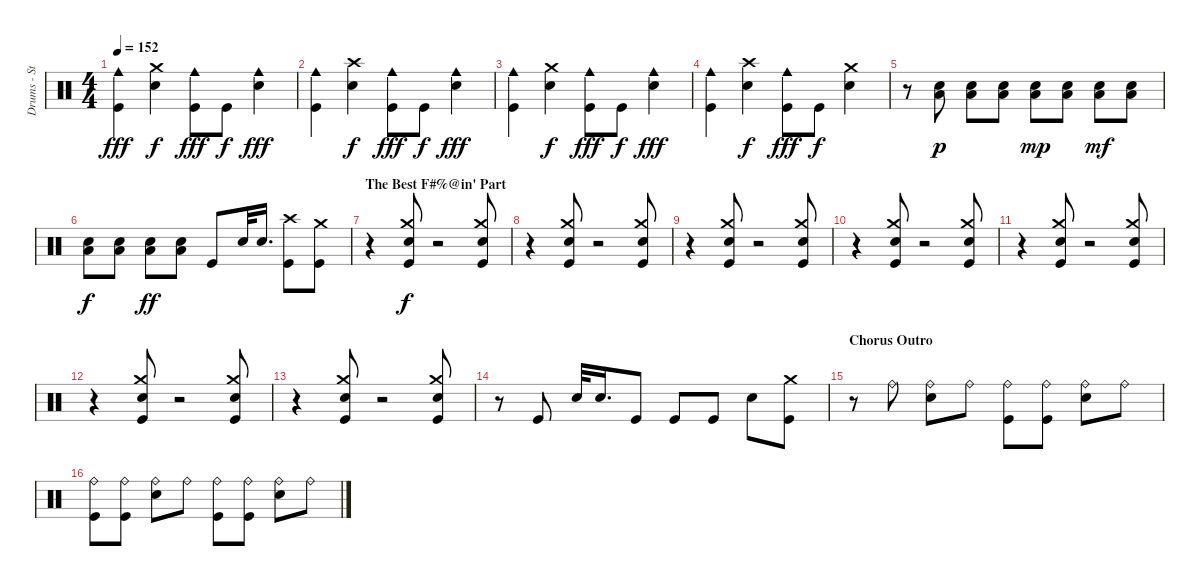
\track ("Drums - Steven Adler" "Drums - St") {instrument percussion}
\staff {score}
\articulation defaults
\ts (4 4)
\tempo 152
\clef neutral
\ks c
("Cowbell medium (hit)" "Kick (hit)").4{dy fff} ("Crash medium (hit)" "Snare (hit) 2").4{dy f} ("Cowbell medium (hit)" "Kick (hit)").8{dy fff} "Kick (hit)".8{dy f} ("Cowbell medium (hit)" "Snare (hit) 2").4{dy fff} |
("Cowbell medium (hit)" "Kick (hit)").4 ("Crash high (hit)" "Snare (hit) 2").4{dy f} ("Cowbell medium (hit)" "Kick (hit)").8{dy fff} "Kick (hit)".8{dy f} ("Cowbell medium (hit)" "Snare (hit) 2").4{dy fff} |
("Cowbell medium (hit)" "Kick (hit)").4 ("Crash medium (hit)" "Snare (hit) 2").4{dy f} ("Cowbell medium (hit)" "Kick (hit)").8{dy fff} "Kick (hit)".8{dy f} ("Cowbell medium (hit)" "Snare (hit) 2").4{dy fff} |
("Cowbell medium (hit)" "Kick (hit)").4 ("Crash high (hit)" "Snare (hit) 2").4{dy f} ("Cowbell medium (hit)" "Kick (hit)").8{dy fff} "Kick (hit)".8{dy f} ("Crash medium (hit)" "Snare (hit) 2").4 |
r.8 ("Low Floor Tom (hit)" "Snare (hit) 2").8{dy p} ("Low Floor Tom (hit)" "Snare (hit) 2").8 ("Low Floor Tom (hit)" "Snare (hit) 2").8 ("Low Floor Tom (hit)" "Snare (hit) 2").8{dy mp} ("Low Floor Tom (hit)" "Snare (hit) 2").8 ("Low Floor Tom (hit)" "Snare (hit) 2").8{dy mf} ("Low Floor Tom (hit)" "Snare (hit) 2").8 |
("Low Floor Tom (hit)" "Snare (hit) 2").8{dy f} ("Low Floor Tom (hit)" "Snare (hit) 2").8 ("Low Floor Tom (hit)" "Snare (hit) 2").8{dy ff} ("Low Floor Tom (hit)" "Snare (hit) 2").8 "Kick (hit)".8 "Snare (hit) 2".32 "Snare (hit) 2".16{d} ("Crash high (hit)" "Kick (hit)").8 ("Crash medium (hit)" "Kick (hit)").8 |
\section ("" "The Best F#%@in' Part")
r.4 ("Crash medium (hit)" "Snare (hit) 2" "Kick (hit)").8{dy f} r.2 ("Crash medium (hit)" "Snare (hit) 2" "Kick (hit)").8 |
r.4 ("Crash medium (hit)" "Snare (hit) 2" "Kick (hit)").8 r.2 ("Crash medium (hit)" "Snare (hit) 2" "Kick (hit)").8 |
r.4 ("Crash medium (hit)" "Snare (hit) 2" "Kick (hit)").8 r.2 ("Crash medium (hit)" "Snare (hit) 2" "Kick (hit)").8 |
r.4 ("Crash medium (hit)" "Snare (hit) 2" "Kick (hit)").8 r.2 ("Crash medium (hit)" "Snare (hit) 2" "Kick (hit)").8 |
r.4 ("Crash medium (hit)" "Snare (hit) 2" "Kick (hit)").8 r.2 ("Crash medium (hit)" "Snare (hit) 2" "Kick (hit)").8 |
r.4 ("Crash medium (hit)" "Snare (hit) 2" "Kick (hit)").8 r.2 ("Crash medium (hit)" "Snare (hit) 2" "Kick (hit)").8 |
r.4 ("Crash medium (hit)" "Snare (hit) 2" "Kick (hit)").8 r.2 ("Crash medium (hit)" "Snare (hit) 2" "Kick (hit)").8 |
r.8 "Kick (hit)".8 "Snare (hit) 2".32 "Snare (hit) 2".16{d} "Kick (hit)".8 "Kick (hit)".8 "Kick (hit)".8 "Snare (hit) 2".8 ("Crash medium (hit)" "Kick (hit)").8 |
\section ("" "Chorus Outro")
r.8 "Ride (bell)".8 ("Ride (bell)" "Snare (hit) 2").8 "Ride (bell)".8 ("Ride (bell)" "Kick (hit)").8 ("Ride (bell)" "Kick (hit)").8 ("Ride (bell)" "Snare (hit) 2").8 "Ride (bell)".8 |
("Ride (bell)" "Kick (hit)").8 ("Ride (bell)" "Kick (hit)").8 ("Ride (bell)" "Snare (hit) 2").8 "Ride (bell)".8 ("Ride (bell)" "Kick (hit)").8 ("Ride (bell)" "Kick (hit)").8 ("Ride (bell)" "Snare (hit) 2").8 "Ride (bell)".8
